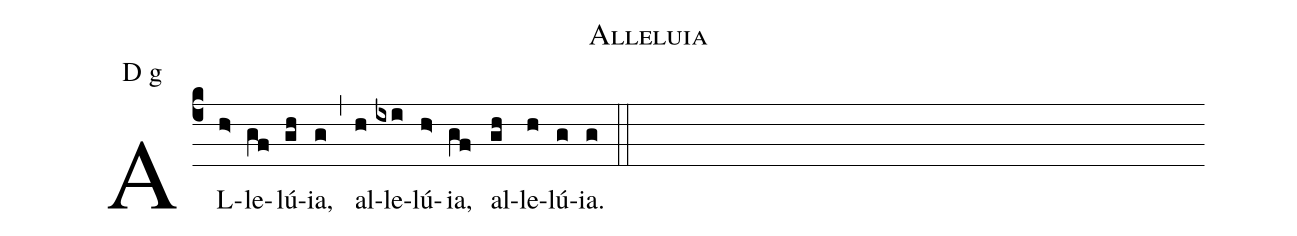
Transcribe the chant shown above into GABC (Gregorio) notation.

name: Alleluia;
annotation: D g;
%%
(c4)
AL(h>)le(gf)lú(gh)ia,(g) (,)
al(h)le(ixi)lú(h>)ia,(gf) al(gh)le(h)lú(g)ia.(g) (::)
